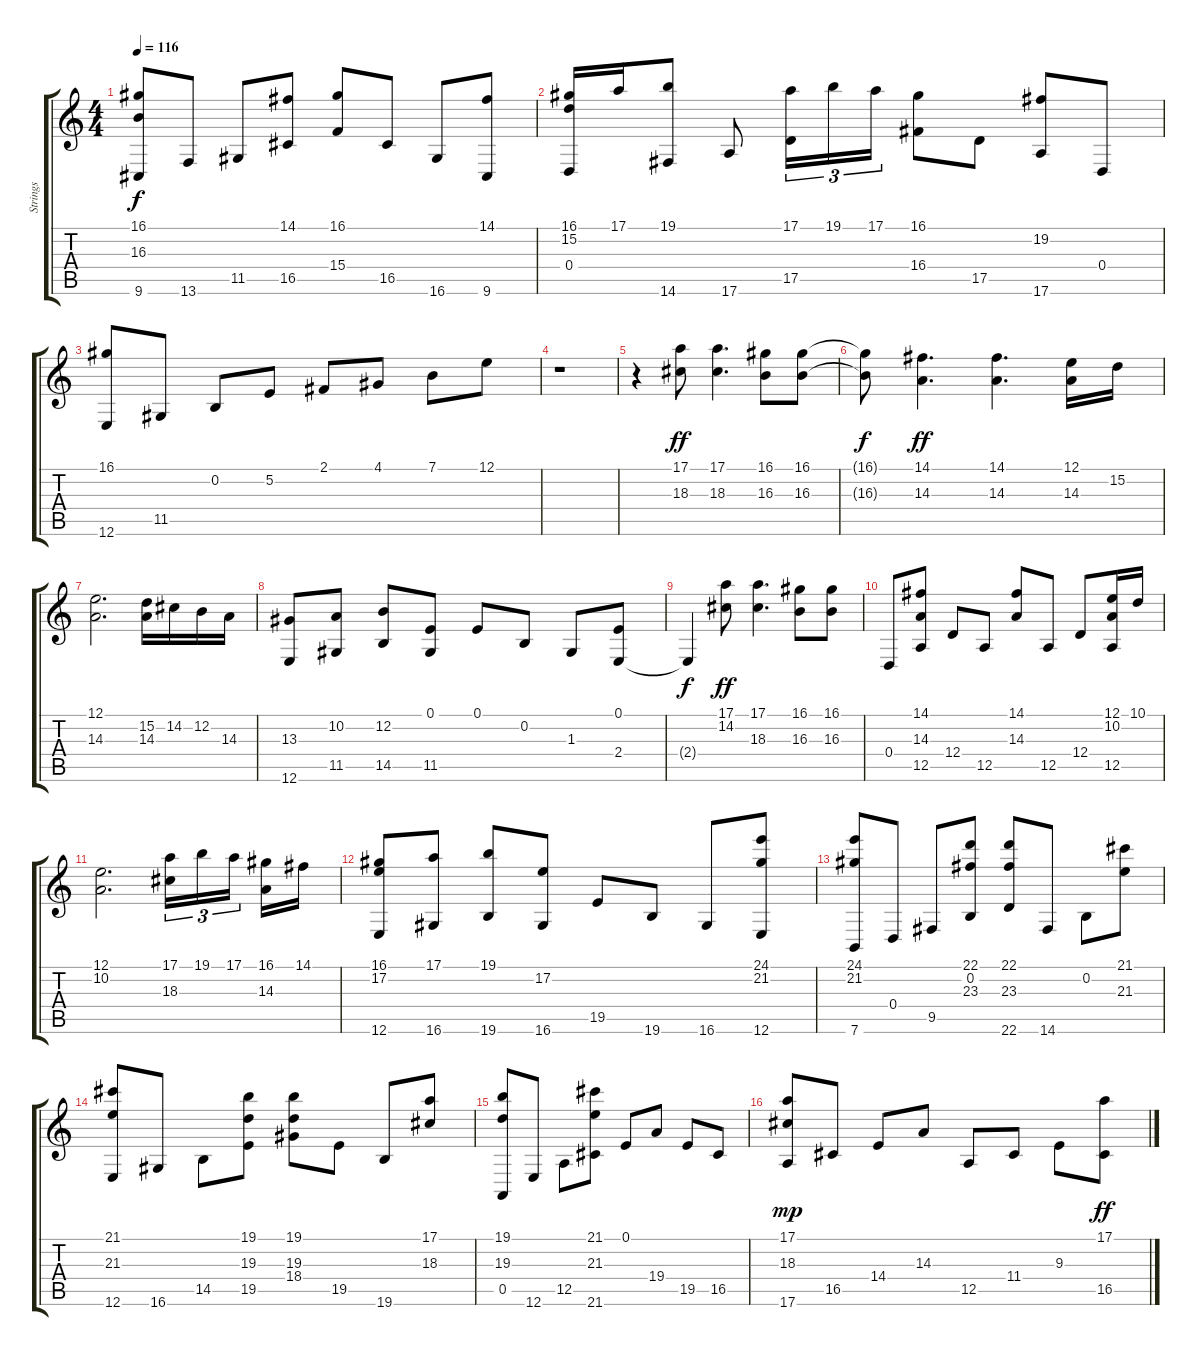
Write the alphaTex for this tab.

\track ("Strings" "Strings") {instrument stringensemble1}
\staff {score tabs}
\tuning (E4 B3 G3 D3 A2 E2) {hide}
\ts (4 4)
\tempo 116
\clef g2
\ks c
(16.1 16.3 9.6).8{dy f} 13.6.8 11.5.8 (14.1 16.5).8 (16.1 15.4).8 16.5.8 16.6.8 (14.1 9.6).8 |
(16.1 15.2 0.4).16 17.1.16 (19.1 14.6).8 17.6.8 (17.1 17.5).16{tu (3 2)} 19.1.16{tu (3 2)} 17.1.16{tu (3 2)} (16.1 16.4).8 17.5.8 (19.2 17.6).8 0.4.8 |
(16.1 12.6).8 11.5.8 0.2.8 5.2.8 2.1.8 4.1.8 7.1.8 12.1.8 |
r.1 |
r.4 (17.1 18.3).8{dy ff} (17.1 18.3).4{d} (16.1 16.3).8 (16.1 16.3).8 |
(16.1{t} 16.3{t}).8{dy f} (14.1 14.3).4{d dy ff} (14.1 14.3).4{d} (12.1 14.3).16 15.2.16 |
(12.1 14.3).2{d} (15.2 14.3).16 14.2.16 12.2.16 14.3.16 |
(13.3 12.6).8 (10.2 11.5).8 (12.2 14.5).8 (0.1 11.5).8 0.1.8 0.2.8 1.3.8 (0.1 2.4).8 |
2.4{t}.4{dy f} (17.1 14.2).8{dy ff} (17.1 18.3).4{d} (16.1 16.3).8 (16.1 16.3).8 |
0.4.8 (14.1 14.3 12.5).8 12.4.8 12.5.8 (14.1 14.3).8 12.5.8 12.4.8 (12.1 10.2 12.5).16 10.1.16 |
(12.1 10.2).2{d} (17.1 18.3).16{tu (3 2)} 19.1.16{tu (3 2)} 17.1.16{tu (3 2) beam splitsecondary} (16.1 14.3).16 14.1.16 |
(16.1 17.2 12.6).8 (17.1 16.6).8 (19.1 19.6).8 (17.2 16.6).8 19.5.8 19.6.8 16.6.8 (24.1 21.2 12.6).8 |
(24.1 21.2 7.6).8 0.4.8 9.5.8 (22.1 0.2 23.3).8 (22.1 23.3 22.6).8 14.6.8 0.2.8 (21.1 21.3).8 |
(21.1 21.3 12.6).8 16.6.8 14.5.8 (19.1 19.3 19.5).8 (19.1 19.3 18.4).8 19.5.8 19.6.8 (17.1 18.3).8 |
(19.1 19.3 0.5).8 12.6.8 12.5.8 (21.1 21.3 21.6).8 0.1.8 19.4.8 19.5.8 16.5.8 |
(17.1 18.3 17.6).8{dy mp} 16.5.8 14.4.8 14.3.8 12.5.8 11.4.8 9.3.8 (17.1 16.5).8{dy ff}
